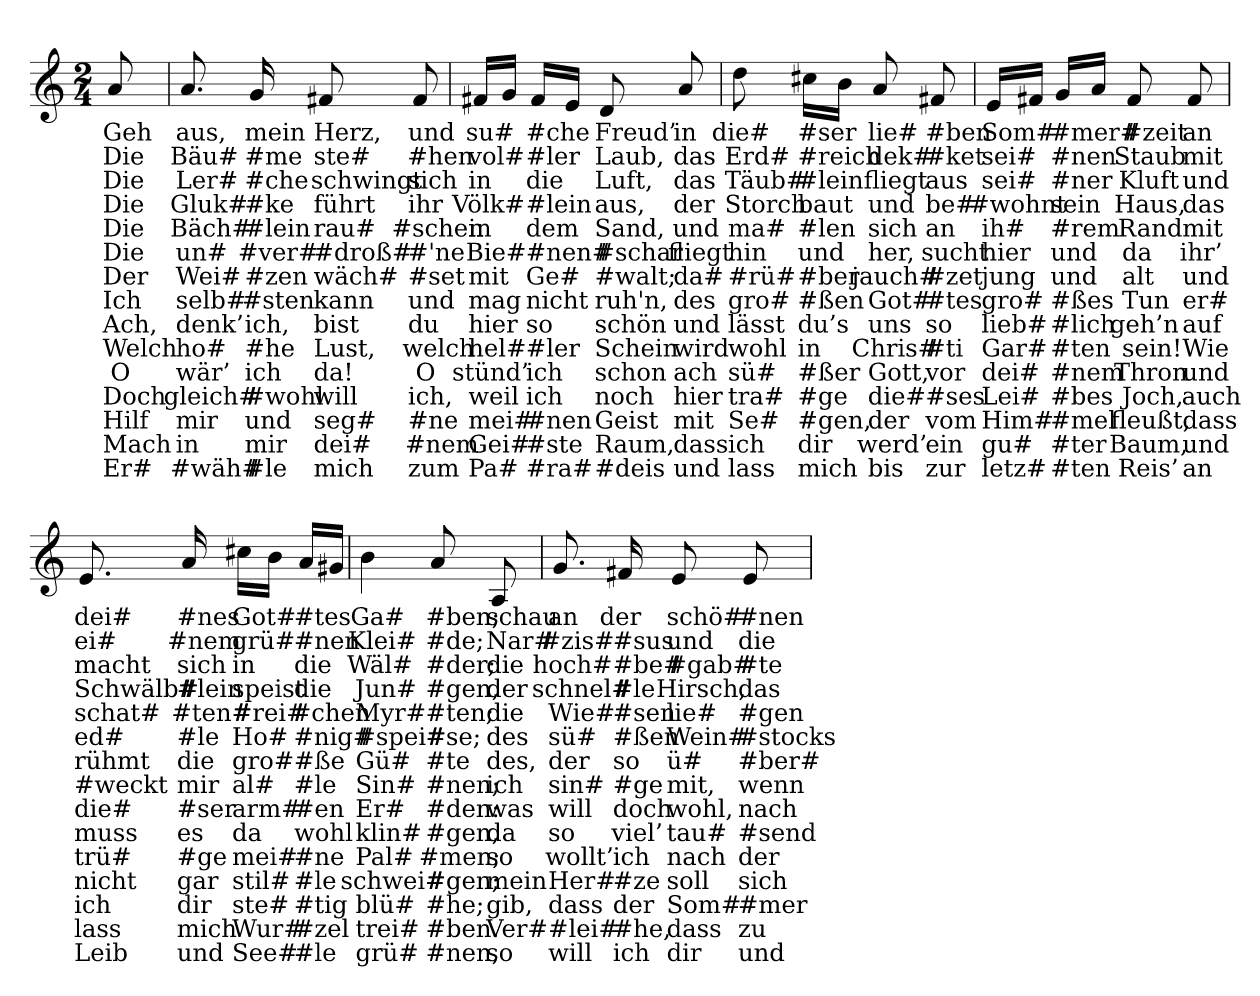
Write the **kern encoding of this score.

**kern	**text	**text	**text	**text	**text	**text	**text	**text	**text	**text	**text	**text	**text	**text	**text
*part1	*part1	*part1	*part1	*part1	*part1	*part1	*part1	*part1	*part1	*part1	*part1	*part1	*part1	*part1	*part1
*staff1	*staff1	*staff1	*staff1	*staff1	*staff1	*staff1	*staff1	*staff1	*staff1	*staff1	*staff1	*staff1	*staff1	*staff1	*staff1
*clefG2	*	*	*	*	*	*	*	*	*	*	*	*	*	*	*
*M2/4	*	*	*	*	*	*	*	*	*	*	*	*	*	*	*
=	=	=	=	=	=	=	=	=	=	=	=	=	=	=	=
8a	Geh	Die	Die	Die	Die	Die	Der	Ich	Ach,	Welch	O	Doch	Hilf	Mach	Er#
=	=	=	=	=	=	=	=	=	=	=	=	=	=	=	=
8.a	aus,	Bäu#	Ler#	Gluk#	Bäch#	un#	Wei#	selb#	denk’	ho#	wär’	gleich#	mir	in	#wäh#
16g	mein	#me	#che	#ke	#lein	#ver#	#zen	#sten	ich,	#he	ich	#wohl	und	mir	#le
8f#	Herz,	ste#	schwingt	führt	rau#	#droß#	wäch#	kann	bist	Lust,	da!	will	seg#	dei#	mich
8f#	und	#hen	sich	ihr	#schen	#'ne	#set	und	du	welch	O	ich,	#ne	#nem	zum
=	=	=	=	=	=	=	=	=	=	=	=	=	=	=	=
16f#LL	su#	vol#	in	Völk#	in	Bie#	mit	mag	hier	hel#	stünd’	weil	mei#	Gei#	Pa#
16gJJ	.	.	.	.	.	.	.	.	.	.	.	.	.	.	.
16f#LL	#che	#ler	die	#lein	dem	#nen#	Ge#	nicht	so	#ler	ich	ich	#nen	#ste	#ra#
16eJJ	.	.	.	.	.	.	.	.	.	.	.	.	.	.	.
8d	Freud’	Laub,	Luft,	aus,	Sand,	#schar	#walt;	ruh'n,	schön	Schein	schon	noch	Geist	Raum,	#deis
8a	in	das	das	der	und	fliegt	da#	des	und	wird	ach	hier	mit	dass	und
=	=	=	=	=	=	=	=	=	=	=	=	=	=	=	=
8dd	die#	Erd#	Täub#	Storch	ma#	hin	#rü#	gro#	lässt	wohl	sü#	tra#	Se#	ich	lass
16cc#LL	#ser	#reich	#lein	baut	#len	und	#ber	#ßen	du’s	in	#ßer	#ge	#gen,	dir	mich
16bJJ	.	.	.	.	.	.	.	.	.	.	.	.	.	.	.
8a	lie#	dek#	fliegt	und	sich	her,	jauch#	Got#	uns	Chris#	Gott,	die#	der	werd’	bis
8f#	#ben	#ket	aus	be#	an	sucht	#zet	#tes	so	#ti	vor	#ses	vom	ein	zur
=	=	=	=	=	=	=	=	=	=	=	=	=	=	=	=
16eLL	Som#	sei#	sei#	#wohnt	ih#	hier	jung	gro#	lieb#	Gar#	dei#	Lei#	Him#	gu#	letz#
16f#JJ	.	.	.	.	.	.	.	.	.	.	.	.	.	.	.
16gLL	#mer#	#nen	#ner	sein	#rem	und	und	#ßes	#lich	#ten	#nem	#bes	#mel	#ter	#ten
16aJJ	.	.	.	.	.	.	.	.	.	.	.	.	.	.	.
8f#	#zeit	Staub	Kluft	Haus,	Rand	da	alt	Tun	geh’n	sein!	Thron	Joch,	fleußt,	Baum,	Reis’
8f#	an	mit	und	das	mit	ihr’	und	er#	auf	Wie	und	auch	dass	und	an
=	=	=	=	=	=	=	=	=	=	=	=	=	=	=	=
8.e	dei#	ei#	macht	Schwälb#	schat#	ed#	rühmt	#weckt	die#	muss	trü#	nicht	ich	lass	Leib
16a	#nes	#nem	sich	#lein	#ten#	#le	die	mir	#ser	es	#ge	gar	dir	mich	und
16cc#LL	Got#	grü#	in	speist	#rei#	Ho#	gro#	al#	arm#	da	mei#	stil#	ste#	Wur#	See#
16bJJ	.	.	.	.	.	.	.	.	.	.	.	.	.	.	.
16aLL	#tes	#nen	die	die	#chen	#nig#	#ße	#le	#en	wohl	#ne	#le	#tig	#zel	#le
16g#XJJ	.	.	.	.	.	.	.	.	.	.	.	.	.	.	.
=	=	=	=	=	=	=	=	=	=	=	=	=	=	=	=
4b	Ga#	Klei#	Wäl#	Jun#	Myr#	#spei#	Gü#	Sin#	Er#	klin#	Pal#	schwei#	blü#	trei#	grü#
8a	#ben;	#de;	#der;	#gen,	#ten;	#se;	#te	#nen;	#den:	#gen,	#men;	#gen;	#he;	#ben.	#nen,
8A	schau	Nar#	die	der	die	des	des,	ich	was	da	so	mein	gib,	Ver#	so
=	=	=	=	=	=	=	=	=	=	=	=	=	=	=	=
8.g	an	#zis#	hoch#	schnel#	Wie#	sü#	der	sin#	will	so	wollt’	Her#	dass	#lei#	will
16f#	der	#sus	#be#	#le	#sen	#ßen	so	#ge	doch	viel’	ich	#ze	der	#he,	ich
8e	schö#	und	#gab#	Hirsch,	lie#	Wein#	ü#	mit,	wohl,	tau#	nach	soll	Som#	dass	dir
8e	#nen	die	#te	das	#gen	#stocks	#ber#	wenn	nach	#send	der	sich	#mer	zu	und
=	=	=	=	=	=	=	=	=	=	=	=	=	=	=	=
*-	*-	*-	*-	*-	*-	*-	*-	*-	*-	*-	*-	*-	*-	*-	*-
